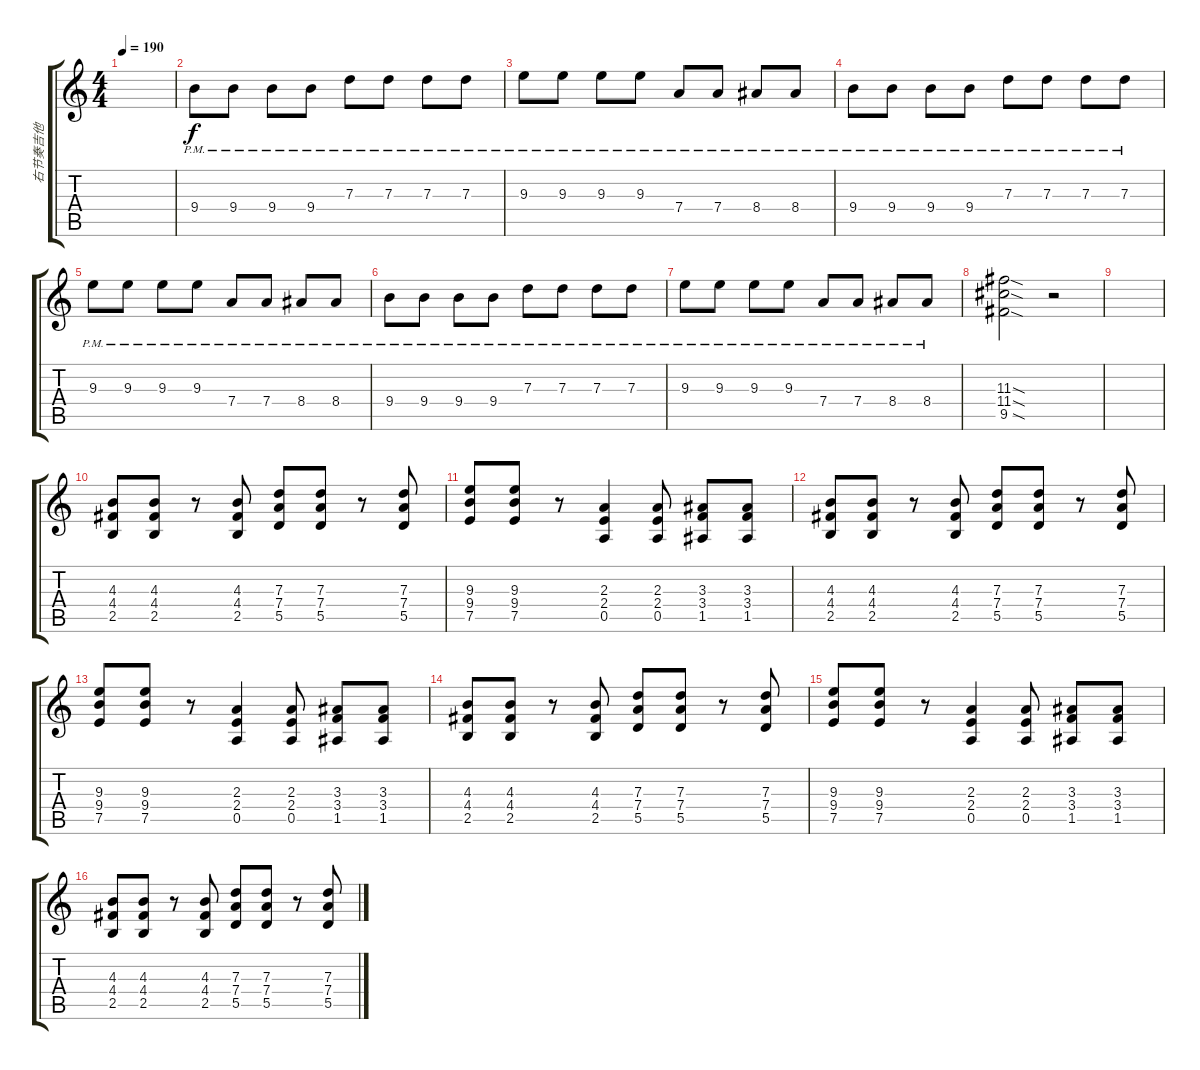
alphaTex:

\track ("右节奏吉他" "右节奏吉他") {instrument distortionguitar}
\staff {score tabs}
\tuning (E4 B3 G3 D3 A2 E2) {hide}
\ts (4 4)
\tempo 190
\clef g2
\ks c
|
9.4{pm}.8 9.4{pm}.8 9.4{pm}.8 9.4{pm}.8 7.3{pm}.8 7.3{pm}.8 7.3{pm}.8 7.3{pm}.8 |
9.3{pm}.8 9.3{pm}.8 9.3{pm}.8 9.3{pm}.8 7.4{pm}.8 7.4{pm}.8 8.4{pm}.8 8.4{pm}.8 |
9.4{pm}.8 9.4{pm}.8 9.4{pm}.8 9.4{pm}.8 7.3{pm}.8 7.3{pm}.8 7.3{pm}.8 7.3{pm}.8 |
9.3{pm}.8 9.3{pm}.8 9.3{pm}.8 9.3{pm}.8 7.4{pm}.8 7.4{pm}.8 8.4{pm}.8 8.4{pm}.8 |
9.4{pm}.8 9.4{pm}.8 9.4{pm}.8 9.4{pm}.8 7.3{pm}.8 7.3{pm}.8 7.3{pm}.8 7.3{pm}.8 |
9.3{pm}.8 9.3{pm}.8 9.3{pm}.8 9.3{pm}.8 7.4{pm}.8 7.4{pm}.8 8.4{pm}.8 8.4{pm}.8 |
(11.3{sod} 11.4{sod} 9.5{sod}).2 r.2 |
|
(4.3 4.4 2.5).8 (4.3 4.4 2.5).8 r.8 (4.3 4.4 2.5).8 (7.3 7.4 5.5).8 (7.3 7.4 5.5).8 r.8 (7.3 7.4 5.5).8 |
(9.3 9.4 7.5).8 (9.3 9.4 7.5).8 r.8 (2.3 2.4 0.5).4 (2.3 2.4 0.5).8 (3.3 3.4 1.5).8 (3.3 3.4 1.5).8 |
(4.3 4.4 2.5).8 (4.3 4.4 2.5).8 r.8 (4.3 4.4 2.5).8 (7.3 7.4 5.5).8 (7.3 7.4 5.5).8 r.8 (7.3 7.4 5.5).8 |
(9.3 9.4 7.5).8 (9.3 9.4 7.5).8 r.8 (2.3 2.4 0.5).4 (2.3 2.4 0.5).8 (3.3 3.4 1.5).8 (3.3 3.4 1.5).8 |
(4.3 4.4 2.5).8 (4.3 4.4 2.5).8 r.8 (4.3 4.4 2.5).8 (7.3 7.4 5.5).8 (7.3 7.4 5.5).8 r.8 (7.3 7.4 5.5).8 |
(9.3 9.4 7.5).8 (9.3 9.4 7.5).8 r.8 (2.3 2.4 0.5).4 (2.3 2.4 0.5).8 (3.3 3.4 1.5).8 (3.3 3.4 1.5).8 |
(4.3 4.4 2.5).8 (4.3 4.4 2.5).8 r.8 (4.3 4.4 2.5).8 (7.3 7.4 5.5).8 (7.3 7.4 5.5).8 r.8 (7.3 7.4 5.5).8
